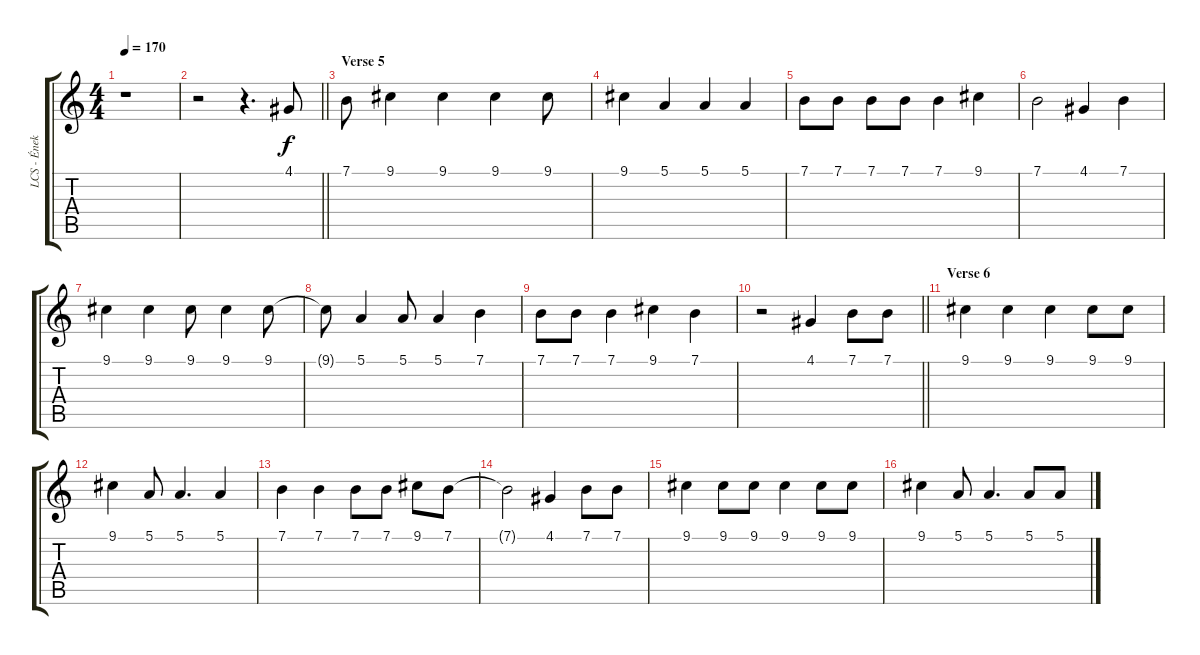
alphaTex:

\track ("LCS - Ének" "LCS - Ének") {instrument trumpet}
\staff {score tabs}
\tuning (E4 B3 G3 D3 A2 E2) {hide}
\ts (4 4)
\tempo 170
\clef g2
\ks c
r.1{dy f} |
\barLineRight lightlight
r.2 r.4{d} 4.1.8 |
\section ("" "Verse 5")
7.1.8 9.1.4 9.1.4 9.1.4 9.1.8 |
9.1.4 5.1.4 5.1.4 5.1.4 |
7.1.8 7.1.8 7.1.8 7.1.8 7.1.4 9.1.4 |
7.1.2 4.1.4 7.1.4 |
9.1.4 9.1.4 9.1.8 9.1.4 9.1.8 |
9.1{t}.8 5.1.4 5.1.8 5.1.4 7.1.4 |
7.1.8 7.1.8 7.1.4 9.1.4 7.1.4 |
\barLineRight lightlight
r.2 4.1.4 7.1.8 7.1.8 |
\section ("" "Verse 6")
9.1.4 9.1.4 9.1.4 9.1.8 9.1.8 |
9.1.4 5.1.8 5.1.4{d} 5.1.4 |
7.1.4 7.1.4 7.1.8 7.1.8 9.1.8 7.1.8 |
7.1{t}.2 4.1.4 7.1.8 7.1.8 |
9.1.4 9.1.8 9.1.8 9.1.4 9.1.8 9.1.8 |
9.1.4 5.1.8 5.1.4{d} 5.1.8 5.1.8
